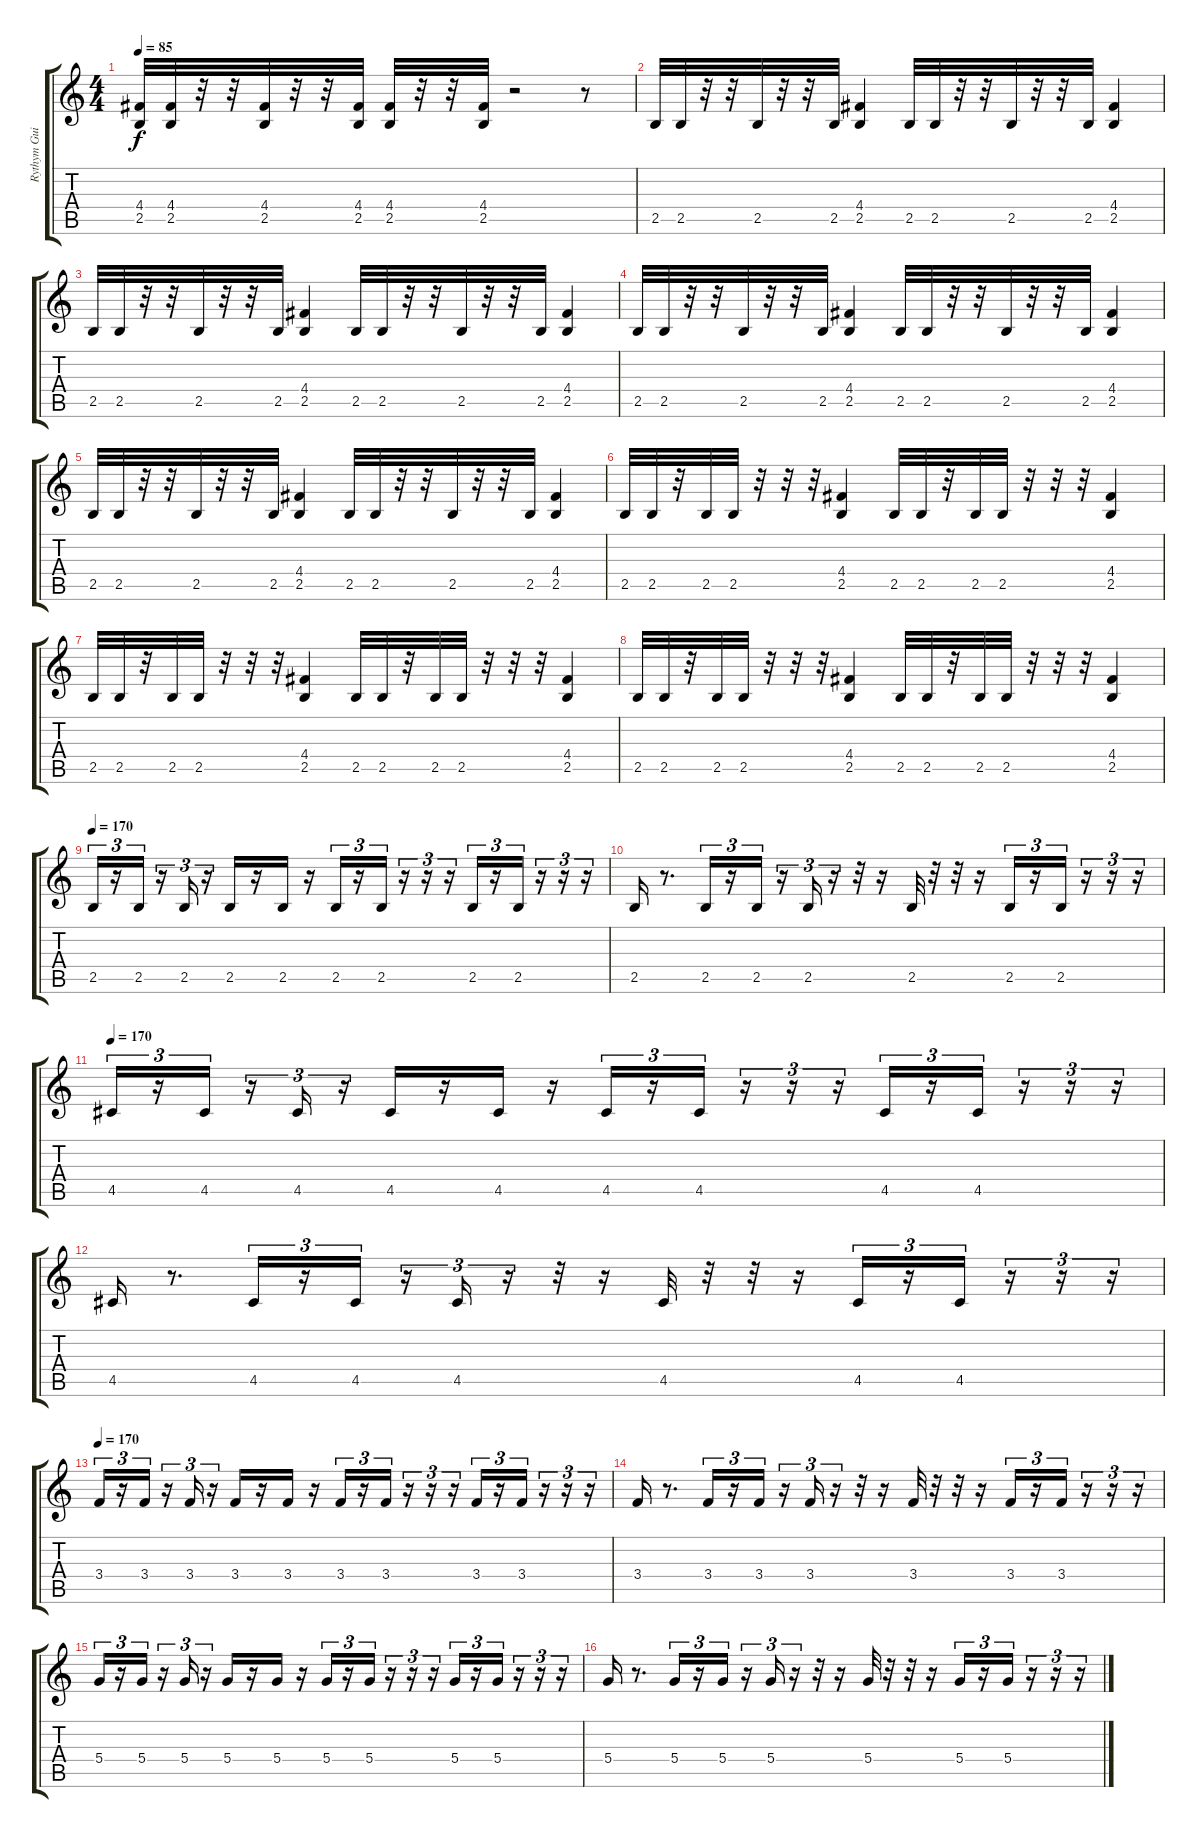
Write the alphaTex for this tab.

\track ("Rythym Guitar" "Rythym Gui") {instrument distortionguitar}
\staff {score tabs}
\tuning (E4 B3 G3 D3 A2 E2) {hide}
\ts (4 4)
\tempo 85
\clef g2
\ks c
(4.4 2.5).32{dy f} (4.4 2.5).32 r.32 r.32 (4.4 2.5).32 r.32 r.32 (4.4 2.5).32 (4.4 2.5).32 r.32 r.32 (4.4 2.5).32 r.2 r.8 |
2.5.32 2.5.32 r.32 r.32 2.5.32 r.32 r.32 2.5.32 (4.4 2.5).4 2.5.32 2.5.32 r.32 r.32 2.5.32 r.32 r.32 2.5.32 (4.4 2.5).4 |
2.5.32 2.5.32 r.32 r.32 2.5.32 r.32 r.32 2.5.32 (4.4 2.5).4 2.5.32 2.5.32 r.32 r.32 2.5.32 r.32 r.32 2.5.32 (4.4 2.5).4 |
2.5.32 2.5.32 r.32 r.32 2.5.32 r.32 r.32 2.5.32 (4.4 2.5).4 2.5.32 2.5.32 r.32 r.32 2.5.32 r.32 r.32 2.5.32 (4.4 2.5).4 |
2.5.32 2.5.32 r.32 r.32 2.5.32 r.32 r.32 2.5.32 (4.4 2.5).4 2.5.32 2.5.32 r.32 r.32 2.5.32 r.32 r.32 2.5.32 (4.4 2.5).4 |
2.5.32 2.5.32 r.32 2.5.32 2.5.32 r.32 r.32 r.32 (4.4 2.5).4 2.5.32 2.5.32 r.32 2.5.32 2.5.32 r.32 r.32 r.32 (4.4 2.5).4 |
2.5.32 2.5.32 r.32 2.5.32 2.5.32 r.32 r.32 r.32 (4.4 2.5).4 2.5.32 2.5.32 r.32 2.5.32 2.5.32 r.32 r.32 r.32 (4.4 2.5).4 |
2.5.32 2.5.32 r.32 2.5.32 2.5.32 r.32 r.32 r.32 (4.4 2.5).4 2.5.32 2.5.32 r.32 2.5.32 2.5.32 r.32 r.32 r.32 (4.4 2.5).4 |
\tempo 170
2.5.16{tu (3 2)} r.16{tu (3 2)} 2.5.16{tu (3 2)} r.16{tu (3 2)} 2.5.16{tu (3 2)} r.16{tu (3 2)} 2.5.16 r.16 2.5.16 r.16 2.5.16{tu (3 2)} r.16{tu (3 2)} 2.5.16{tu (3 2)} r.16{tu (3 2)} r.16{tu (3 2)} r.16{tu (3 2)} 2.5.16{tu (3 2)} r.16{tu (3 2)} 2.5.16{tu (3 2)} r.16{tu (3 2)} r.16{tu (3 2)} r.16{tu (3 2)} |
2.5.16 r.8{d} 2.5.16{tu (3 2)} r.16{tu (3 2)} 2.5.16{tu (3 2)} r.16{tu (3 2)} 2.5.16{tu (3 2)} r.16{tu (3 2)} r.32 r.16 2.5.32 r.32 r.32 r.16 2.5.16{tu (3 2)} r.16{tu (3 2)} 2.5.16{tu (3 2)} r.16{tu (3 2)} r.16{tu (3 2)} r.16{tu (3 2)} |
\tempo 170
4.5.16{tu (3 2)} r.16{tu (3 2)} 4.5.16{tu (3 2)} r.16{tu (3 2)} 4.5.16{tu (3 2)} r.16{tu (3 2)} 4.5.16 r.16 4.5.16 r.16 4.5.16{tu (3 2)} r.16{tu (3 2)} 4.5.16{tu (3 2)} r.16{tu (3 2)} r.16{tu (3 2)} r.16{tu (3 2)} 4.5.16{tu (3 2)} r.16{tu (3 2)} 4.5.16{tu (3 2)} r.16{tu (3 2)} r.16{tu (3 2)} r.16{tu (3 2)} |
4.5.16 r.8{d} 4.5.16{tu (3 2)} r.16{tu (3 2)} 4.5.16{tu (3 2)} r.16{tu (3 2)} 4.5.16{tu (3 2)} r.16{tu (3 2)} r.32 r.16 4.5.32 r.32 r.32 r.16 4.5.16{tu (3 2)} r.16{tu (3 2)} 4.5.16{tu (3 2)} r.16{tu (3 2)} r.16{tu (3 2)} r.16{tu (3 2)} |
\tempo 170
3.4.16{tu (3 2)} r.16{tu (3 2)} 3.4.16{tu (3 2)} r.16{tu (3 2)} 3.4.16{tu (3 2)} r.16{tu (3 2)} 3.4.16 r.16 3.4.16 r.16 3.4.16{tu (3 2)} r.16{tu (3 2)} 3.4.16{tu (3 2)} r.16{tu (3 2)} r.16{tu (3 2)} r.16{tu (3 2)} 3.4.16{tu (3 2)} r.16{tu (3 2)} 3.4.16{tu (3 2)} r.16{tu (3 2)} r.16{tu (3 2)} r.16{tu (3 2)} |
3.4.16 r.8{d} 3.4.16{tu (3 2)} r.16{tu (3 2)} 3.4.16{tu (3 2)} r.16{tu (3 2)} 3.4.16{tu (3 2)} r.16{tu (3 2)} r.32 r.16 3.4.32 r.32 r.32 r.16 3.4.16{tu (3 2)} r.16{tu (3 2)} 3.4.16{tu (3 2)} r.16{tu (3 2)} r.16{tu (3 2)} r.16{tu (3 2)} |
5.4.16{tu (3 2)} r.16{tu (3 2)} 5.4.16{tu (3 2)} r.16{tu (3 2)} 5.4.16{tu (3 2)} r.16{tu (3 2)} 5.4.16 r.16 5.4.16 r.16 5.4.16{tu (3 2)} r.16{tu (3 2)} 5.4.16{tu (3 2)} r.16{tu (3 2)} r.16{tu (3 2)} r.16{tu (3 2)} 5.4.16{tu (3 2)} r.16{tu (3 2)} 5.4.16{tu (3 2)} r.16{tu (3 2)} r.16{tu (3 2)} r.16{tu (3 2)} |
5.4.16 r.8{d} 5.4.16{tu (3 2)} r.16{tu (3 2)} 5.4.16{tu (3 2)} r.16{tu (3 2)} 5.4.16{tu (3 2)} r.16{tu (3 2)} r.32 r.16 5.4.32 r.32 r.32 r.16 5.4.16{tu (3 2)} r.16{tu (3 2)} 5.4.16{tu (3 2)} r.16{tu (3 2)} r.16{tu (3 2)} r.16{tu (3 2)}
